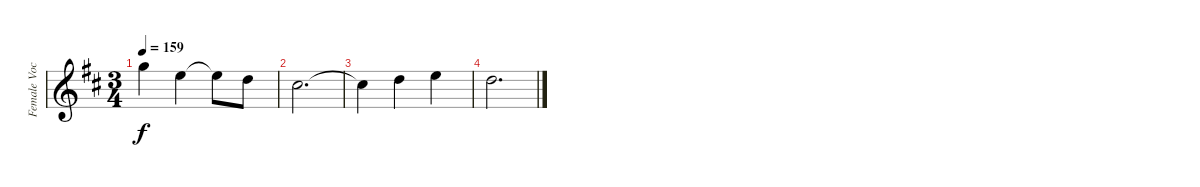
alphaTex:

\track ("Female Vocal" "Female Voc") {instrument acousticguitarsteel}
\staff {score}
\tuning (E4 B3 G3 D3 A2 E2) {hide}
\ts (3 4)
\tempo 159
\clef g2
\ks d
3.1.4{dy f} 0.1.4 0.1{t}.8 3.2.8 |
2.2.2{d} |
2.2{t}.4 3.2.4 0.1.4 |
3.2.2{d}
